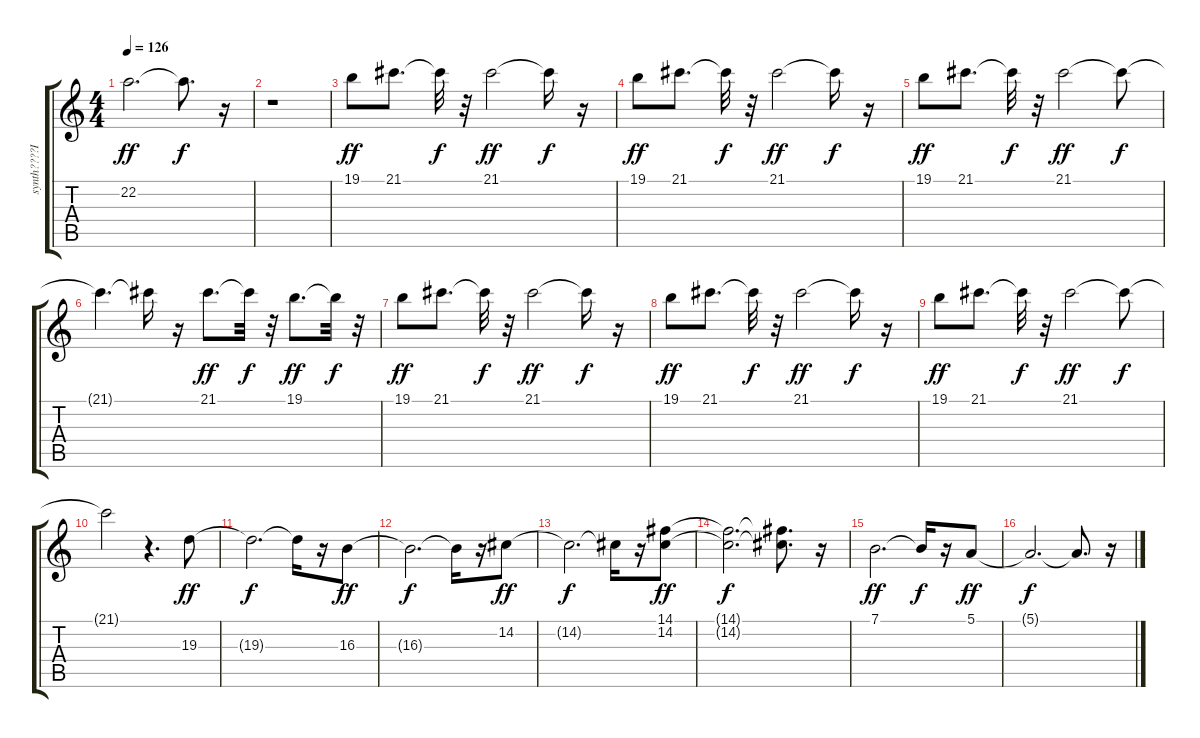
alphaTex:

\track ("synth????І’?І“?`?" "synth????І") {instrument fx5brightness}
\staff {score tabs}
\tuning (E4 B3 G3 D3 A2 E2) {hide}
\ts (4 4)
\tempo 126
\clef g2
\ks c
22.2.2{d dy ff} 22.2{t}.8{d dy f} r.16 |
r.1 |
19.1.8{dy ff} 21.1.8{d} 21.1{t}.32{dy f} r.32 21.1.2{dy ff} 21.1{t}.16{dy f} r.16 |
19.1.8{dy ff} 21.1.8{d} 21.1{t}.32{dy f} r.32 21.1.2{dy ff} 21.1{t}.16{dy f} r.16 |
19.1.8{dy ff} 21.1.8{d} 21.1{t}.32{dy f} r.32 21.1.2{dy ff} 21.1{t}.8{dy f} |
21.1{t}.4{d} 21.1{t}.16 r.16 21.1.8{d dy ff} 21.1{t}.32{dy f} r.32 19.1.8{d dy ff} 19.1{t}.32{dy f} r.32 |
19.1.8{dy ff} 21.1.8{d} 21.1{t}.32{dy f} r.32 21.1.2{dy ff} 21.1{t}.16{dy f} r.16 |
19.1.8{dy ff} 21.1.8{d} 21.1{t}.32{dy f} r.32 21.1.2{dy ff} 21.1{t}.16{dy f} r.16 |
19.1.8{dy ff} 21.1.8{d} 21.1{t}.32{dy f} r.32 21.1.2{dy ff} 21.1{t}.8{dy f} |
21.1{t}.2 r.4{d} 19.3.8{dy ff} |
19.3{t}.2{d dy f} 19.3{t}.16 r.16 16.3.8{dy ff} |
16.3{t}.2{d dy f} 16.3{t}.16 r.16 14.2.8{dy ff} |
14.2{t}.2{d dy f} 14.2{t}.16 r.16 (14.1 14.2).8{dy ff} |
(14.1{t} 14.2{t}).2{d dy f} (14.1{t} 14.2{t}).8{d} r.16 |
7.1.2{d dy ff} 7.1{t}.16{dy f} r.16 5.1.8{dy ff} |
5.1{t}.2{d dy f} 5.1{t}.8{d} r.16
